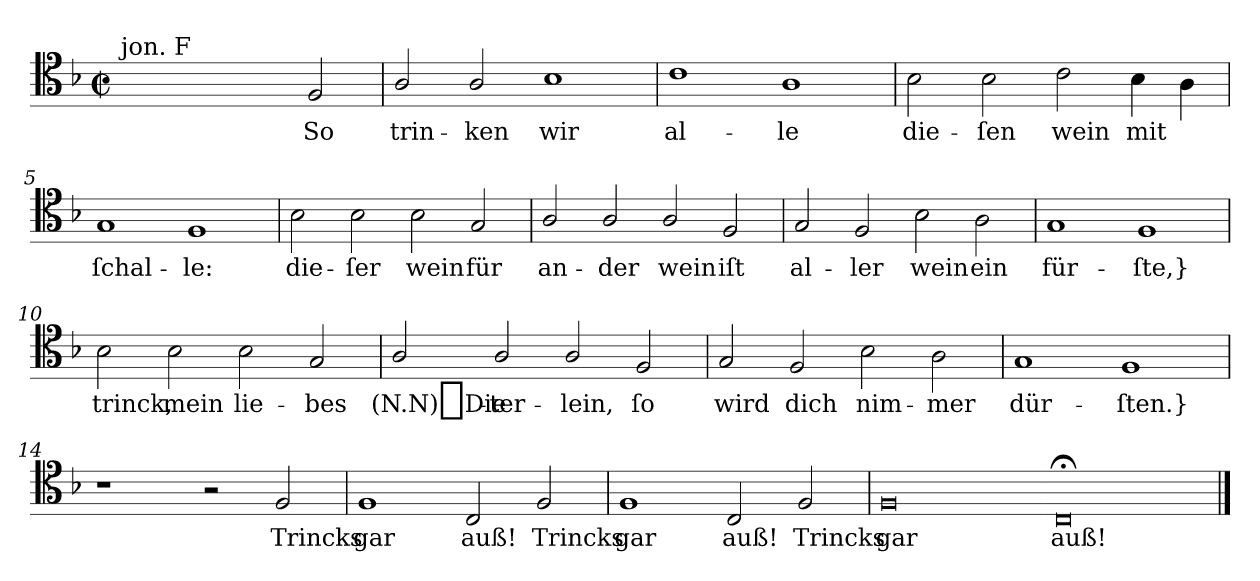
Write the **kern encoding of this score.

**kern	**text
*part1	*part1
*staff1	*staff1
*clefC4	*
*k[b-]	*
*F:ion	*
*M4/2	*
*met(c|)	*
=1	=1
!LO:TX:a:t=jon. F	!
1ryy	.
2ryy	.
2F	So
=2	=2
2A/	trin-
2A/	-ken
1B-	wir
=3	=3
1c	al-
1A	-le
=4	=4
2B-	die-
2B-	-ſen
2c	wein
4B-	mit
4A	.
=5	=5
1G	ſchal-
1F	-le:
=6	=6
2B-	die-
2B-	-ſer
2B-	wein
2G	für
=7	=7
2A/	an-
2A/	-der
2A/	wein
2F	iſt
=8	=8
2G	al-
2F	-ler
2B-	wein
2A	ein
=9	=9
1G	für-
1F	-ſte,}
=10	=10
2B-	trinck,
2B-	mein
2B-	lie-
2G	-bes
=11	=11
2A/	(N.N)_Die-
2A/	-ter-
2A/	-lein,
2F	ſo
=12	=12
2G	wird
2F	dich
2B-	nim-
2A	-mer
=13	=13
1G	dür-
1F	-ſten.}
=14	=14
1r	.
2r	.
2F	Trincks
=15	=15
1F	gar
2C	auß!
2F	Trincks
=16	=16
1F	gar
2C	auß!
2F	Trincks
=17	=17
0F	gar
=18-	=18-
0C;</	auß!
==	==
*-	*-
